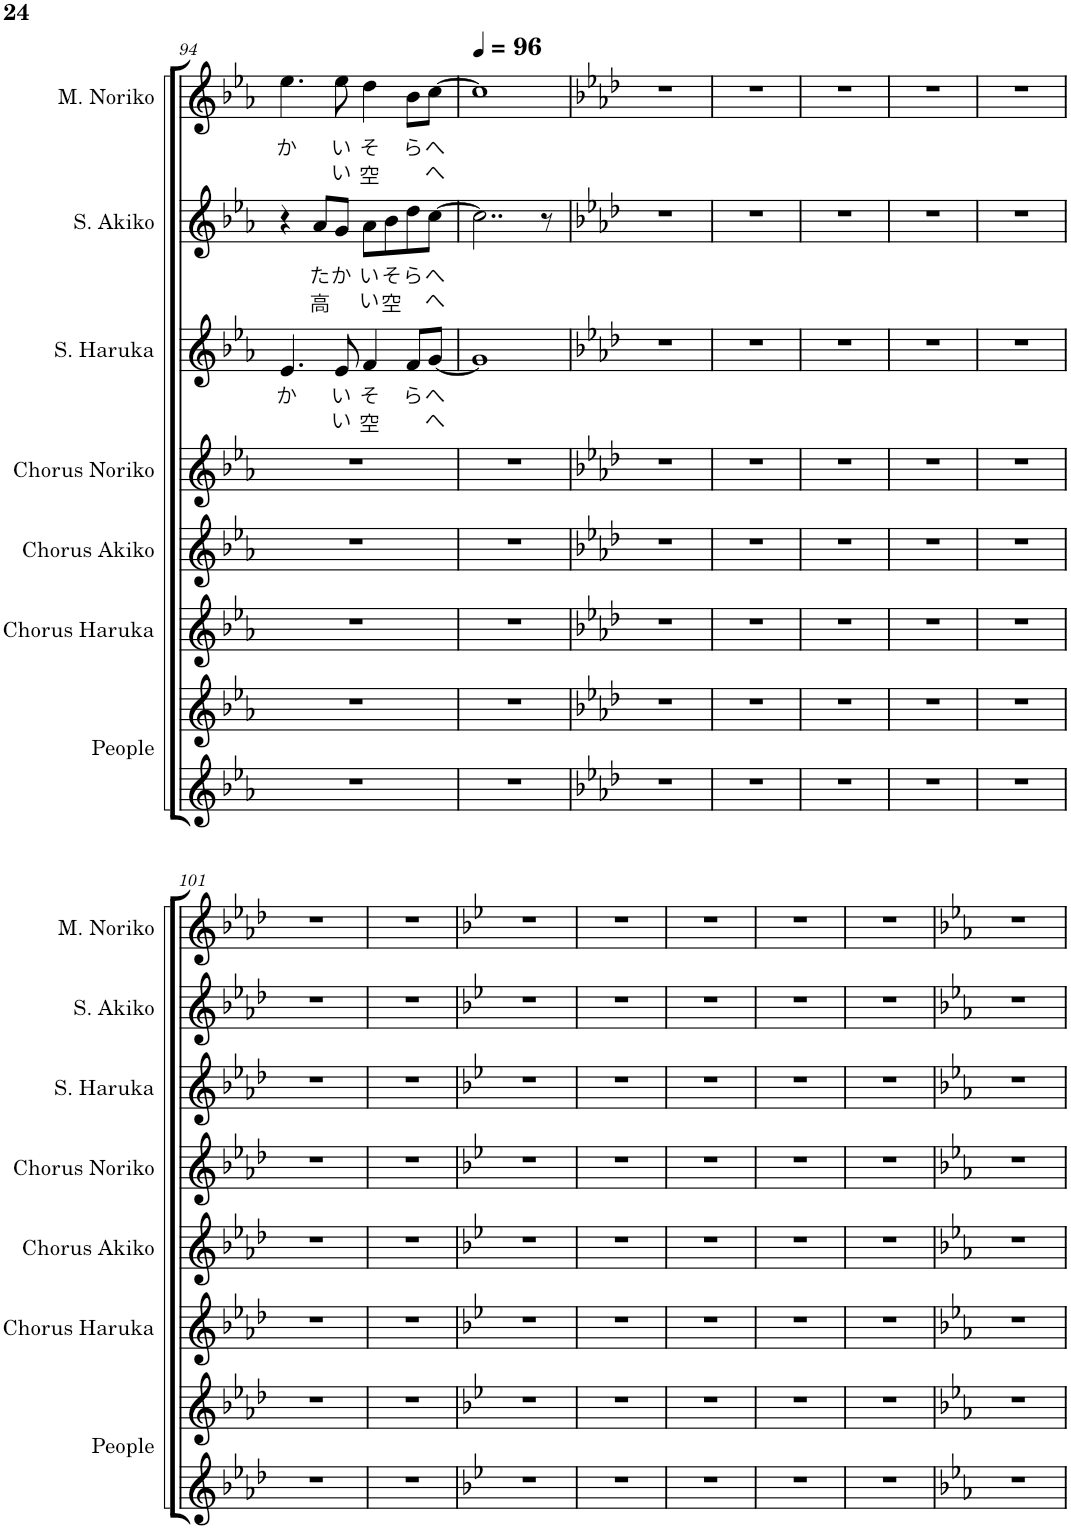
**kern	**kern	**kern	**kern	**kern	**kern	**text	**text	**kern	**text	**text	**kern	**text	**text
*part7	*part7	*part6	*part5	*part4	*part3	*part3	*part3	*part2	*part2	*part2	*part1	*part1	*part1
*staff8	*staff7	*staff6	*staff5	*staff4	*staff3	*staff3	*staff3	*staff2	*staff2	*staff2	*staff1	*staff1	*staff1
*I"人们	*	*I"霜月はるか和声	*I"志方あきこ和声	*I"みとせのりこ和声	*I"霜月はるか	*	*	*I"志方あきこ	*	*	*I"みとせのりこ	*	*
!!LO:PB:g=z
*clefG2	*clefG2	*clefG2	*clefG2	*clefG2	*clefG2	*	*	*clefG2	*	*	*clefG2	*	*
*k[b-e-a-]	*k[b-e-a-]	*k[b-e-a-]	*k[b-e-a-]	*k[b-e-a-]	*k[b-e-a-]	*	*	*k[b-e-a-]	*	*	*k[b-e-a-]	*	*
*M4/4	*M4/4	*M4/4	*M4/4	*M4/4	*M4/4	*	*	*M4/4	*	*	*M4/4	*	*
=94	=94	=94	=94	=94	=94	=94	=94	=94	=94	=94	=94	=94	=94
!	!	!	!	!	!	!LO:LY:b	!	!	!	!	!	!LO:LY:b	!
1r	1r	1r	1r	1r	4.e-/	か	.	4r	.	.	4.ee-\	か	.
!	!	!	!	!	!	!	!	!	!LO:LY:b	!LO:LY:b	!	!	!
.	.	.	.	.	.	.	.	8a-/L	た	高	.	.	.
!	!	!	!	!	!	!LO:LY:b	!LO:LY:b	!	!LO:LY:b	!	!	!LO:LY:b	!LO:LY:b
.	.	.	.	.	8e-/	い	い	8g/J	か	.	8ee-\	い	い
!	!	!	!	!	!	!LO:LY:b	!LO:LY:b	!	!LO:LY:b	!LO:LY:b	!	!LO:LY:b	!LO:LY:b
.	.	.	.	.	4f/	そ	空	8a-\L	い	い	4dd\	そ	空
!	!	!	!	!	!	!	!	!	!LO:LY:b	!LO:LY:b	!	!	!
.	.	.	.	.	.	.	.	8b-\	そ	空	.	.	.
!	!	!	!	!	!	!LO:LY:b	!	!	!LO:LY:b	!	!	!LO:LY:b	!
.	.	.	.	.	8f/L	ら	.	8dd\	ら	.	8b-\L	ら	.
!	!	!	!	!	!	!LO:LY:b	!LO:LY:b	!	!LO:LY:b	!LO:LY:b	!	!LO:LY:b	!LO:LY:b
.	.	.	.	.	[8g/J	へ	へ	[8cc\J	へ	へ	[8cc\J	へ	へ
=95	=95	=95	=95	=95	=95	=95	=95	=95	=95	=95	=95	=95	=95
*	*	*	*	*	*	*	*	*	*	*	*MM96	*	*
1r	1r	1r	1r	1r	1g]	.	.	2..cc\]	.	.	1cc]	.	.
.	.	.	.	.	.	.	.	8r	.	.	.	.	.
=96	=96	=96	=96	=96	=96	=96	=96	=96	=96	=96	=96	=96	=96
*k[b-e-a-d-]	*k[b-e-a-d-]	*k[b-e-a-d-]	*k[b-e-a-d-]	*k[b-e-a-d-]	*k[b-e-a-d-]	*	*	*k[b-e-a-d-]	*	*	*k[b-e-a-d-]	*	*
1r	1r	1r	1r	1r	1r	.	.	1r	.	.	1r	.	.
=97	=97	=97	=97	=97	=97	=97	=97	=97	=97	=97	=97	=97	=97
1r	1r	1r	1r	1r	1r	.	.	1r	.	.	1r	.	.
=98	=98	=98	=98	=98	=98	=98	=98	=98	=98	=98	=98	=98	=98
1r	1r	1r	1r	1r	1r	.	.	1r	.	.	1r	.	.
=99	=99	=99	=99	=99	=99	=99	=99	=99	=99	=99	=99	=99	=99
1r	1r	1r	1r	1r	1r	.	.	1r	.	.	1r	.	.
=100	=100	=100	=100	=100	=100	=100	=100	=100	=100	=100	=100	=100	=100
1r	1r	1r	1r	1r	1r	.	.	1r	.	.	1r	.	.
!!LO:LB:g=z
=101	=101	=101	=101	=101	=101	=101	=101	=101	=101	=101	=101	=101	=101
1r	1r	1r	1r	1r	1r	.	.	1r	.	.	1r	.	.
=102	=102	=102	=102	=102	=102	=102	=102	=102	=102	=102	=102	=102	=102
1r	1r	1r	1r	1r	1r	.	.	1r	.	.	1r	.	.
=103	=103	=103	=103	=103	=103	=103	=103	=103	=103	=103	=103	=103	=103
*k[b-e-]	*k[b-e-]	*k[b-e-]	*k[b-e-]	*k[b-e-]	*k[b-e-]	*	*	*k[b-e-]	*	*	*k[b-e-]	*	*
1r	1r	1r	1r	1r	1r	.	.	1r	.	.	1r	.	.
=104	=104	=104	=104	=104	=104	=104	=104	=104	=104	=104	=104	=104	=104
1r	1r	1r	1r	1r	1r	.	.	1r	.	.	1r	.	.
=105	=105	=105	=105	=105	=105	=105	=105	=105	=105	=105	=105	=105	=105
1r	1r	1r	1r	1r	1r	.	.	1r	.	.	1r	.	.
=106	=106	=106	=106	=106	=106	=106	=106	=106	=106	=106	=106	=106	=106
1r	1r	1r	1r	1r	1r	.	.	1r	.	.	1r	.	.
=107	=107	=107	=107	=107	=107	=107	=107	=107	=107	=107	=107	=107	=107
1r	1r	1r	1r	1r	1r	.	.	1r	.	.	1r	.	.
=108	=108	=108	=108	=108	=108	=108	=108	=108	=108	=108	=108	=108	=108
*k[b-e-a-]	*k[b-e-a-]	*k[b-e-a-]	*k[b-e-a-]	*k[b-e-a-]	*k[b-e-a-]	*	*	*k[b-e-a-]	*	*	*k[b-e-a-]	*	*
1r	1r	1r	1r	1r	1r	.	.	1r	.	.	1r	.	.
=	=	=	=	=	=	=	=	=	=	=	=	=	=
*-	*-	*-	*-	*-	*-	*-	*-	*-	*-	*-	*-	*-	*-
